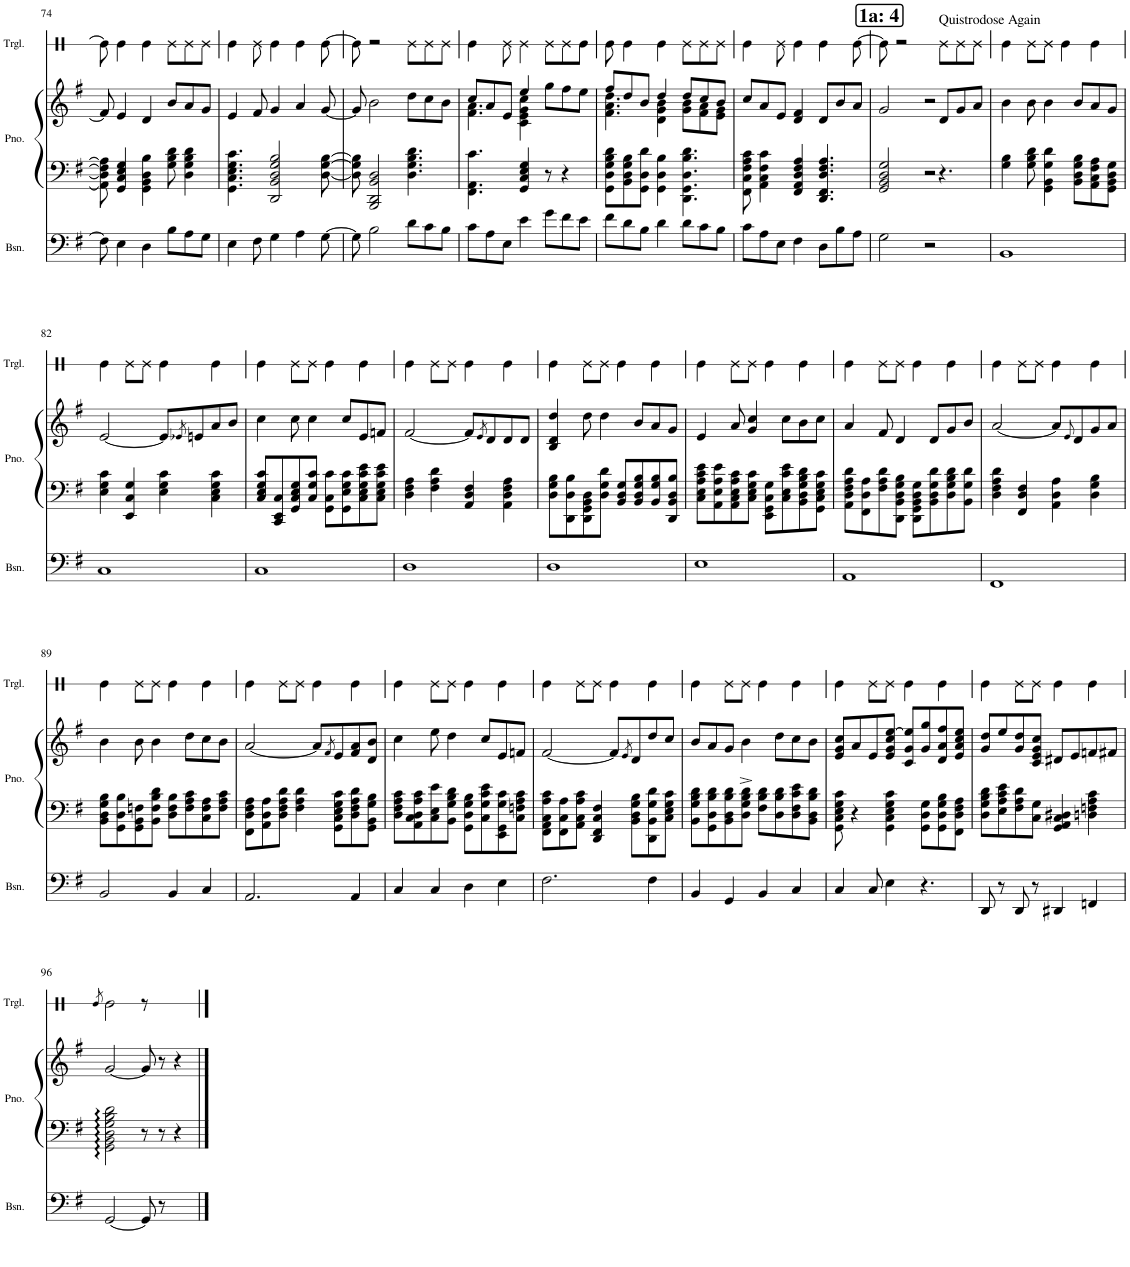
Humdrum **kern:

**kern	**kern	**kern	**harte	**kern
*part3	*part2	*part2	*part2	*part1
*staff4	*staff3	*staff2	*	*staff1
*I"Bassoon	*I"Piano	*	*	*I"Triangle
*I'Bsn.	*I'Pno.	*	*	*I'Trgl.
!!LO:PB:g=z
*clefF4	*clefF4	*clefG2	*	*clefX
*k[f#]	*k[f#]	*k[f#]	*	*k[]
*M4/4	*M4/4	*M4/4	*	*M4/4
=74	=74	=74	=74	=74
8F#\]	8AA\] 8D\] 8F#\] 8A\]	8f#/]	.	8Re\]
4E\	4GG/ 4C/ 4E/ 4G/	4e/	.	4Re\
4D\	4GG\ 4BB\ 4D\ 4B\	4d/	.	4Re\
8B\L	8G\ 8B\ 8d\	8b/L	.	8Re\L
8A\	4D\ 4G\ 4B\ 4d\	8a/	.	8Re\
8G\J	.	8g/J	.	8Re\J
=75	=75	=75	=75	=75
4E\	4.GG\ 4.C\ 4.E\ 4.G\ 4.c\	4e/	.	4Re\
8F#\	.	8f#/	.	8Re\
4G\	2DD/ 2BB/ 2D/ 2G/ 2B/	4g/	.	4Re\
4A\	.	4a/	.	4Re\
[8G\	[8D\ [8G\ [8B\	[8g/	.	[8Re\
=76	=76	=76	=76	=76
8G\]	8D\] 8G\] 8B\]	8g/]	.	8Re\]
2B\	2BBB/ 2DD/ 2BB/ 2D/	2b\	.	2r
8d\L	4.D\ 4.G\ 4.B\ 4.d\	8dd\L	.	8Re\L
8c\	.	8cc\	.	8Re\
8B\J	.	8b\J	.	8Re\J
=77	=77	=77	=77	=77
*	*	*^	*	*
8c\L	4.FF#\ 4.AA\ 4.c\	8cc/L	4.f#\ 4.a\	.	4Re\
8A\	.	8a/	.	.	.
8E\J	.	8e/J	.	.	8Re\
4e\	4GG/ 4C/ 4E/ 4G/	4ee/	4c\ 4e\ 4g\ 4cc\	.	4Re\
8g\L	8r	8gg\L	8ryy	.	8Re\L
8f#\	4r	8ff#\	4ryy	.	8Re\
8e\J	.	8ee\J	.	.	8Re\J
=78	=78	=78	=78	=78	=78
8f#\L	8GG\ 8D\ 8G\ 8B\ 8d\L	8ff#/L	4.f#\ 4.a\ 4.dd\	.	8Re\
8d\	8BB\ 8D\ 8G\ 8B\	8dd/	.	.	4Re\
8B\J	8GG\ 8D\ 8d\J	8b/J	.	.	.
4d\	4GG\ 4D\ 4B\	4dd/	4d\ 4g\ 4b\	.	4Re\
8d\L	4.DD\ 4.GG\ 4.D\ 4.B\ 4.d\	8dd/L	8g\ 8b\L	.	8Re\L
8c\	.	8cc/	8f#\ 8a\	.	8Re\
8B\J	.	8b/J	8e\ 8g\J	.	8Re\J
*	*	*v	*v	*	*
=79	=79	=79	=79	=79
8c\L	8FF#\ 8C\ 8F#\ 8A\ 8c\	8cc/L	.	4Re\
8A\	4AA\ 4C\ 4F#\ 4c\	8a/	.	.
8E\J	.	8e/J	.	8Re\
4F#\	4FF#/ 4AA/ 4D/ 4F#/ 4A/	4d/ 4f#/	.	4Re\
8D\L	4.DD/ 4.FF#/ 4.D/ 4.F#/ 4.A/	8d/L	.	4Re\
8B\	.	8b/	.	.
8A\J	.	8a/J	.	[8Re\
=80	=80	=80	=80	=80
!	!	!	!	!LO:TX:a:B:t=1a&colon; 4
2G\	2GG/ 2BB/ 2D/ 2G/	2g/	.	8Re\]
.	.	.	.	2r
2r	2r	2r	.	.
!	!	!	!	!LO:TX:a:t=Quistrodose Again
.	.	.	.	8Re\L
.	.	.	.	8Re\
.	.	.	.	8Re\J
4.ryy	4.r	8d/L	.	4.ryy
.	.	8g/	.	.
.	.	8a/J	.	.
=81	=81	=81	=81	=81
1BB	4G\ 4B\	4b\	.	4Re\
.	8G\ 8B\ 8d\	8b\	.	8Re\L
.	4GG\ 4BB\ 4G\ 4d\	4b\	.	8Re\J
.	.	.	.	4Re\
.	8BB\ 8D\ 8G\ 8B\L	8b/L	.	.
.	8AA\ 8C\ 8F#\ 8A\	8a/	.	4Re\
.	8GG\ 8BB\ 8D\ 8G\J	8g/J	.	.
!!LO:LB:g=z
=82	=82	=82	=82	=82
1C	4E\ 4G\ 4c\	[2e/	.	4Re\
.	4EE/ 4C/ 4G/	.	.	8Re\L
.	.	.	.	8Re\J
.	4E\ 4G\ 4c\	8e/L]	.	4Re\
.	.	8qe-X/	.	.
.	.	8en/	.	.
.	4C\ 4E\ 4G\ 4c\	8a/	.	4Re\
.	.	8b/J	.	.
=83	=83	=83	=83	=83
1C	8C/ 8E/ 8G/ 8c/L	4cc\	.	4Re\
.	8CC/ 8EE/ 8C/	.	.	.
.	8GG/ 8C/ 8E/ 8G/	8cc\	.	8Re\L
.	8C/ 8G/ 8c/J	4cc\	.	8Re\J
.	8GG\ 8C\ 8c\L	.	.	4Re\
.	8GG\ 8E\ 8G\ 8c\	8cc/L	.	.
.	8C\ 8E\ 8G\ 8c\ 8e\	8e/	.	4Re\
.	8C\ 8E\ 8G\ 8c\ 8e\J	8fn/J	.	.
=84	=84	=84	=84	=84
1D	4D\ 4F#\ 4A\	[2f#/	.	4Re\
.	4F#\ 4A\ 4d\	.	.	8Re\L
.	.	.	.	8Re\J
.	4AA/ 4D/ 4F#/	8f#/L]	.	4Re\
.	.	8qe/	.	.
.	.	8d/	.	.
.	4AA\ 4D\ 4F#\ 4A\	8d/	.	4Re\
.	.	8d/J	.	.
=85	=85	=85	=85	=85
1D	8D\ 8G\ 8B\L	4B/ 4d/ 4dd/	.	4Re\
.	8DD\ 8D\ 8B\	.	.	.
.	8DD\ 8GG\ 8BB\ 8D\	8dd\	.	8Re\L
.	8D\ 8G\ 8d\J	4dd\	.	8Re\J
.	8BB/ 8D/ 8G/L	.	.	4Re\
.	8BB/ 8D/ 8G/ 8B/	8b/L	.	.
.	8BB/ 8G/ 8B/	8a/	.	4Re\
.	8DD/ 8BB/ 8D/ 8B/J	8g/J	.	.
=86	=86	=86	=86	=86
1E	8C\ 8E\ 8A\ 8c\ 8e\L	4e/	.	4Re\
.	8AA\ 8E\ 8A\ 8e\	.	.	.
.	8AA\ 8C\ 8E\ 8A\ 8c\	8a/	.	8Re\L
.	8C\ 8E\ 8G\ 8c\J	4g/ 4cc/	.	8Re\J
.	8EE\ 8GG\ 8C\ 8G\L	.	.	4Re\
.	8C\ 8E\ 8c\ 8e\	8cc\L	.	.
.	8BB\ 8D\ 8G\ 8B\ 8d\	8b\	.	4Re\
.	8GG\ 8C\ 8E\ 8G\ 8c\J	8cc\J	.	.
=87	=87	=87	=87	=87
1AA	8AA\ 8D\ 8F#\ 8A\ 8d\L	4a/	.	4Re\
.	8FF#\ 8D\ 8A\	.	.	.
.	8F#\ 8A\ 8d\	8f#/	.	8Re\L
.	8DD\ 8BB\ 8D\ 8G\ 8B\J	4d/	.	8Re\J
.	8DD\ 8GG\ 8BB\ 8D\ 8G\L	.	.	4Re\
.	8BB\ 8D\ 8G\ 8d\	8d/L	.	.
.	8D\ 8G\ 8B\ 8d\	8g/	.	4Re\
.	8BB\ 8G\ 8d\J	8b/J	.	.
=88	=88	=88	=88	=88
1FF#	4D\ 4F#\ 4A\ 4d\	[2a/	.	4Re\
.	4FF#/ 4D/ 4F#/	.	.	8Re\L
.	.	.	.	8Re\J
.	4AA\ 4D\ 4A\	8a/L]	.	4Re\
.	.	8qe/	.	.
.	.	8d/	.	.
.	4D\ 4G\ 4B\	8g/	.	4Re\
.	.	8a/J	.	.
!!LO:LB:g=z
=89	=89	=89	=89	=89
2BB/	8BB\ 8D\ 8G\ 8B\L	4b\	.	4Re\
.	8GG\ 8D\ 8B\	.	.	.
.	8GG\ 8BB\ 8Fn\	8b\	.	8Re\L
.	8BB\ 8F\ 8B\ 8d\J	4b\	.	8Re\J
4BB/	8D\ 8F\ 8B\L	.	.	4Re\
.	8F\ 8A\ 8c\	8dd\L	.	.
4C/	8C\ 8F\ 8A\	8cc\	.	4Re\
.	8F\ 8A\ 8c\J	8b\J	.	.
=90	=90	=90	=90	=90
2.AA/	8FF#\ 8D\ 8F#\ 8A\L	[2a/	.	4Re\
.	8AA\ 8D\ 8A\	.	.	.
.	8D\ 8F#\ 8A\ 8d\J	.	.	8Re\L
.	4F#\ 4A\ 4d\	.	.	8Re\J
.	.	8a/L]	.	4Re\
.	.	8qf#/	.	.
.	8GG\ 8C\ 8E\ 8G\ 8c\L	8e/	.	.
4AA/	8D\ 8F#\ 8A\ 8d\	8f#/ 8a/	.	4Re\
.	8GG\ 8BB\ 8G\ 8B\J	8d/ 8b/J	.	.
=91	=91	=91	=91	=91
4C/	8D\ 8F#\ 8A\ 8c\L	4cc\	.	4Re\
.	8AA\ 8C\ 8D\ 8A\ 8c\	.	.	.
4C/	8C\ 8E\ 8e\	8ee\	.	8Re\L
.	8BB\ 8G\ 8B\ 8d\J	4dd\	.	8Re\J
4D\	8GG\ 8D\ 8G\ 8B\L	.	.	4Re\
.	8C\ 8G\ 8c\ 8e\	8cc/L	.	.
4E\	8EE\ 8GG\ 8G\ 8c\	8e/	.	4Re\
.	8C\ 8Fn\ 8A\ 8c\J	8fn/J	.	.
=92	=92	=92	=92	=92
2.F#\	8FF#\ 8AA\ 8C\ 8A\ 8c\L	[2f#/	.	4Re\
.	8FF#\ 8C\ 8A\	.	.	.
.	8AA\ 8C\ 8A\ 8c\J	.	.	8Re\L
.	4DD/ 4FF#/ 4C/ 4F#/	.	.	8Re\J
.	.	8f#/L]	.	4Re\
.	.	8qe/	.	.
.	8BB\ 8D\ 8G\ 8B\L	8d/	.	.
4F#\	8DD\ 8BB\ 8G\ 8d\	8dd/	.	4Re\
.	8C\ 8E\ 8G\ 8c\J	8cc/J	.	.
=93	=93	=93	=93	=93
4BB/	8BB\ 8G\ 8B\ 8d\L	8b/L	.	4Re\
.	8GG\ 8D\ 8B\ 8d\	8a/	.	.
4GG/	8BB\ 8D\ 8B\ 8d\	8g/J	.	8Re\L
.	8D\^ 8G\^ 8B\^ 8d\^J	4b\	.	8Re\J
4BB/	8F#\ 8B\ 8d\L	.	.	4Re\
.	8D\ 8B\ 8d\	8dd\L	.	.
4C/	8D\ 8F#\ 8c\ 8e\	8cc\	.	4Re\
.	8BB\ 8D\ 8B\ 8d\J	8b\J	.	.
=94	=94	=94	=94	=94
4C/	8GG\ 8C\ 8E\ 8G\ 8c\	8e/ 8g/ 8cc/L	.	4Re\
.	4r	8a/	.	.
8C/	.	8e/	.	8Re\L
4E\	4GG\> 4C\> 4E\> 4G\> 4c\>	8e/ 8g/ 8cc/ [8ee/J	.	8Re\J
.	.	8c/ 8g/ 8ee/]L	.	4Re\
4.r	8GG\ 8D\ 8G\L	8g/ 8gg/	.	.
.	8GG\ 8D\ 8G\ 8B\	8d/ 8a/ 8ff#/	.	4Re\
.	8FF#\ 8D\ 8F#\ 8A\J	8e/ 8a/ 8cc/ 8ee/J	.	.
=95	=95	=95	=95	=95
8DD/	8D\ 8G\ 8B\ 8d\L	8g/ 8dd/L	.	4Re\
8r	8E\ 8A\ 8c\ 8e\	8ee/	.	.
8DD/	8F#\ 8A\ 8d\	8g/ 8dd/	.	8Re\L
8r	8C\ 8G\J	8c/ 8e/ 8g/ 8cc/J	.	8Re\J
4DD#X/	4GG/ 4AA/ 4C/ 4D#X/	8d#X/L	.	4Re\
.	.	8e/	.	.
4FFn/	4Dn\ 4Fn\ 4A\ 4c\	8fn/	.	4Re\
.	.	8f#X/J	.	.
!!LO:LB:g=z
=96	=96	=96	=96	=96
.	.	.	.	8qRe/
!	!	!	!LO:H:kt=N.C.	!
[2GG/	2GG\ 2BB\ 2D\ 2G\ 2B\ 2d\	[2g/	N	2Re\
8GG/]	8r	8g/]	.	8r
8r	8r	8r	.	8ryy
4ryy	4r	4r	.	4ryy
==	==	==	==	==
*-	*-	*-	*-	*-
